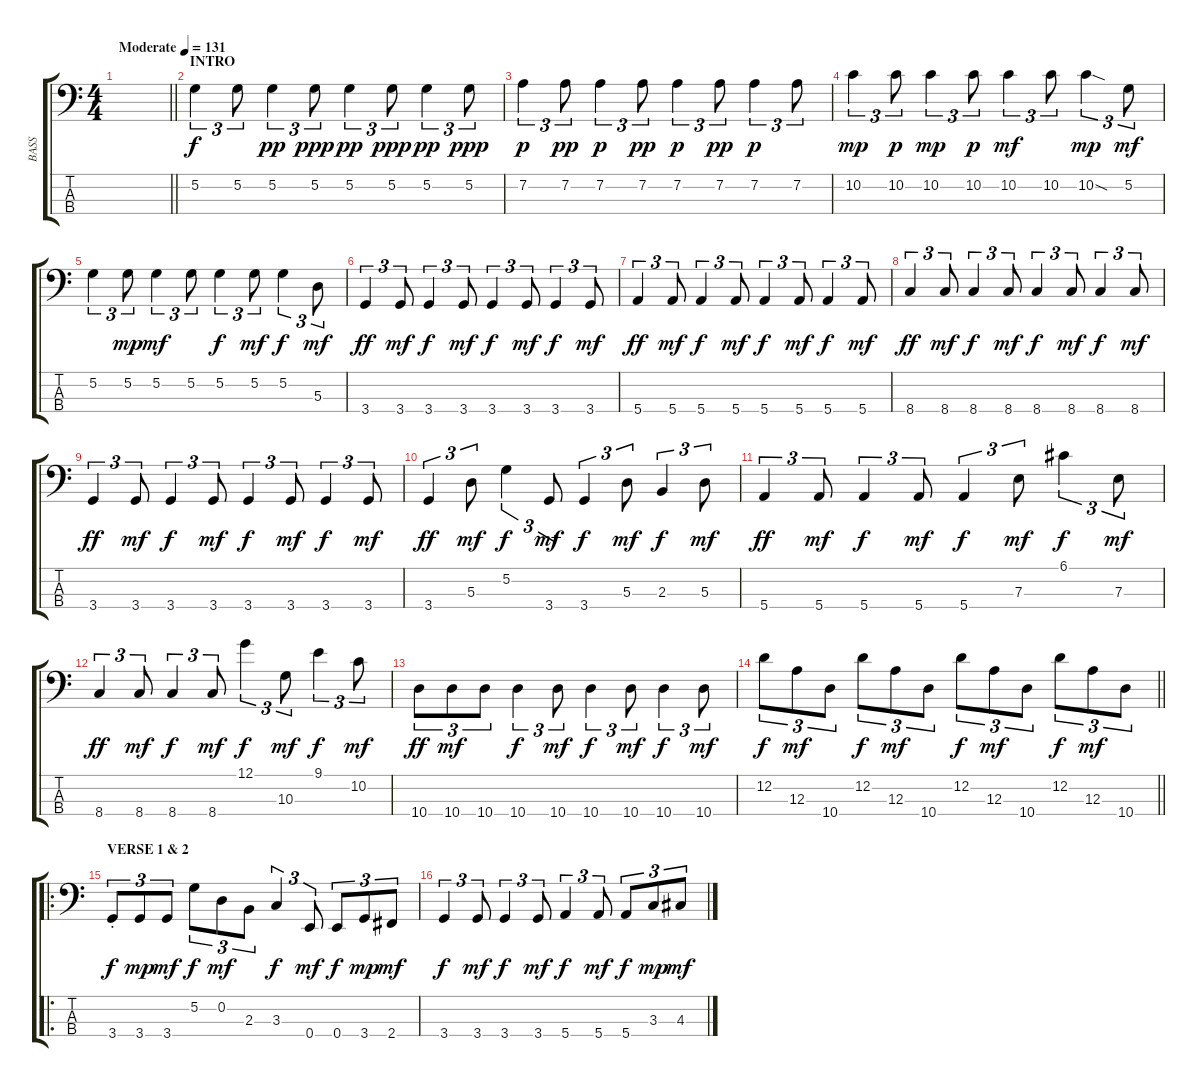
\track ("BASS" "BASS") {instrument electricbassfinger}
\staff {score tabs}
\tuning (G2 D2 A1 E1) {hide}
\ts (4 4)
\tempo (131 "Moderate")
\clef f4
\barLineRight lightlight
\ks c
|
\section ("" "INTRO")
5.2.4{tu (3 2)} 5.2.8{tu (3 2)} 5.2.4{tu (3 2) dy pp} 5.2.8{tu (3 2) dy ppp} 5.2.4{tu (3 2) dy pp} 5.2.8{tu (3 2) dy ppp} 5.2.4{tu (3 2) dy pp} 5.2.8{tu (3 2) dy ppp} |
7.2.4{tu (3 2) dy p} 7.2.8{tu (3 2) dy pp} 7.2.4{tu (3 2) dy p} 7.2.8{tu (3 2) dy pp} 7.2.4{tu (3 2) dy p} 7.2.8{tu (3 2) dy pp} 7.2.4{tu (3 2) dy p} 7.2.8{tu (3 2)} |
10.2.4{tu (3 2) dy mp} 10.2.8{tu (3 2) dy p} 10.2.4{tu (3 2) dy mp} 10.2.8{tu (3 2) dy p} 10.2.4{tu (3 2) dy mf} 10.2.8{tu (3 2)} 10.2{sod}.4{tu (3 2) dy mp} 5.2.8{tu (3 2) dy mf} |
5.2.4{tu (3 2)} 5.2.8{tu (3 2) dy mp} 5.2.4{tu (3 2) dy mf} 5.2.8{tu (3 2)} 5.2.4{tu (3 2) dy f} 5.2.8{tu (3 2) dy mf} 5.2.4{tu (3 2) dy f} 5.3.8{tu (3 2) dy mf} |
3.4.4{tu (3 2) dy ff} 3.4.8{tu (3 2) dy mf} 3.4.4{tu (3 2) dy f} 3.4.8{tu (3 2) dy mf} 3.4.4{tu (3 2) dy f} 3.4.8{tu (3 2) dy mf} 3.4.4{tu (3 2) dy f} 3.4.8{tu (3 2) dy mf} |
5.4.4{tu (3 2) dy ff} 5.4.8{tu (3 2) dy mf} 5.4.4{tu (3 2) dy f} 5.4.8{tu (3 2) dy mf} 5.4.4{tu (3 2) dy f} 5.4.8{tu (3 2) dy mf} 5.4.4{tu (3 2) dy f} 5.4.8{tu (3 2) dy mf} |
8.4.4{tu (3 2) dy ff} 8.4.8{tu (3 2) dy mf} 8.4.4{tu (3 2) dy f} 8.4.8{tu (3 2) dy mf} 8.4.4{tu (3 2) dy f} 8.4.8{tu (3 2) dy mf} 8.4.4{tu (3 2) dy f} 8.4.8{tu (3 2) dy mf} |
3.4.4{tu (3 2) dy ff} 3.4.8{tu (3 2) dy mf} 3.4.4{tu (3 2) dy f} 3.4.8{tu (3 2) dy mf} 3.4.4{tu (3 2) dy f} 3.4.8{tu (3 2) dy mf} 3.4.4{tu (3 2) dy f} 3.4.8{tu (3 2) dy mf} |
3.4.4{tu (3 2) dy ff} 5.3.8{tu (3 2) dy mf} 5.2.4{tu (3 2) dy f} 3.4.8{tu (3 2) dy mf} 3.4.4{tu (3 2) dy f} 5.3.8{tu (3 2) dy mf} 2.3.4{tu (3 2) dy f} 5.3.8{tu (3 2) dy mf} |
5.4.4{tu (3 2) dy ff} 5.4.8{tu (3 2) dy mf} 5.4.4{tu (3 2) dy f} 5.4.8{tu (3 2) dy mf} 5.4.4{tu (3 2) dy f} 7.3.8{tu (3 2) dy mf} 6.1.4{tu (3 2) dy f} 7.3.8{tu (3 2) dy mf} |
8.4.4{tu (3 2) dy ff} 8.4.8{tu (3 2) dy mf} 8.4.4{tu (3 2) dy f} 8.4.8{tu (3 2) dy mf} 12.1.4{tu (3 2) dy f} 10.3.8{tu (3 2) dy mf} 9.1.4{tu (3 2) dy f} 10.2.8{tu (3 2) dy mf} |
10.4.8{tu (3 2) dy ff} 10.4.8{tu (3 2) dy mf} 10.4.8{tu (3 2)} 10.4.4{tu (3 2) dy f} 10.4.8{tu (3 2) dy mf} 10.4.4{tu (3 2) dy f} 10.4.8{tu (3 2) dy mf} 10.4.4{tu (3 2) dy f} 10.4.8{tu (3 2) dy mf} |
\barLineRight lightlight
12.2.8{tu (3 2) dy f} 12.3.8{tu (3 2) dy mf} 10.4.8{tu (3 2)} 12.2.8{tu (3 2) dy f} 12.3.8{tu (3 2) dy mf} 10.4.8{tu (3 2)} 12.2.8{tu (3 2) dy f} 12.3.8{tu (3 2) dy mf} 10.4.8{tu (3 2)} 12.2.8{tu (3 2) dy f} 12.3.8{tu (3 2) dy mf} 10.4.8{tu (3 2)} |
\ro
\section ("" "VERSE 1 & 2")
3.4{st}.8{tu (3 2) dy f} 3.4.8{tu (3 2) dy mp} 3.4.8{tu (3 2) dy mf} 5.2.8{tu (3 2) dy f} 0.2.8{tu (3 2) dy mf} 2.3.8{tu (3 2)} 3.3.4{tu (3 2) dy f} 0.4.8{tu (3 2) dy mf} 0.4.8{tu (3 2) dy f} 3.4.8{tu (3 2) dy mp} 2.4.8{tu (3 2) dy mf} |
3.4.4{tu (3 2) dy f} 3.4.8{tu (3 2) dy mf} 3.4.4{tu (3 2) dy f} 3.4.8{tu (3 2) dy mf} 5.4.4{tu (3 2) dy f} 5.4.8{tu (3 2) dy mf} 5.4.8{tu (3 2) dy f} 3.3.8{tu (3 2) dy mp} 4.3.8{tu (3 2) dy mf}
